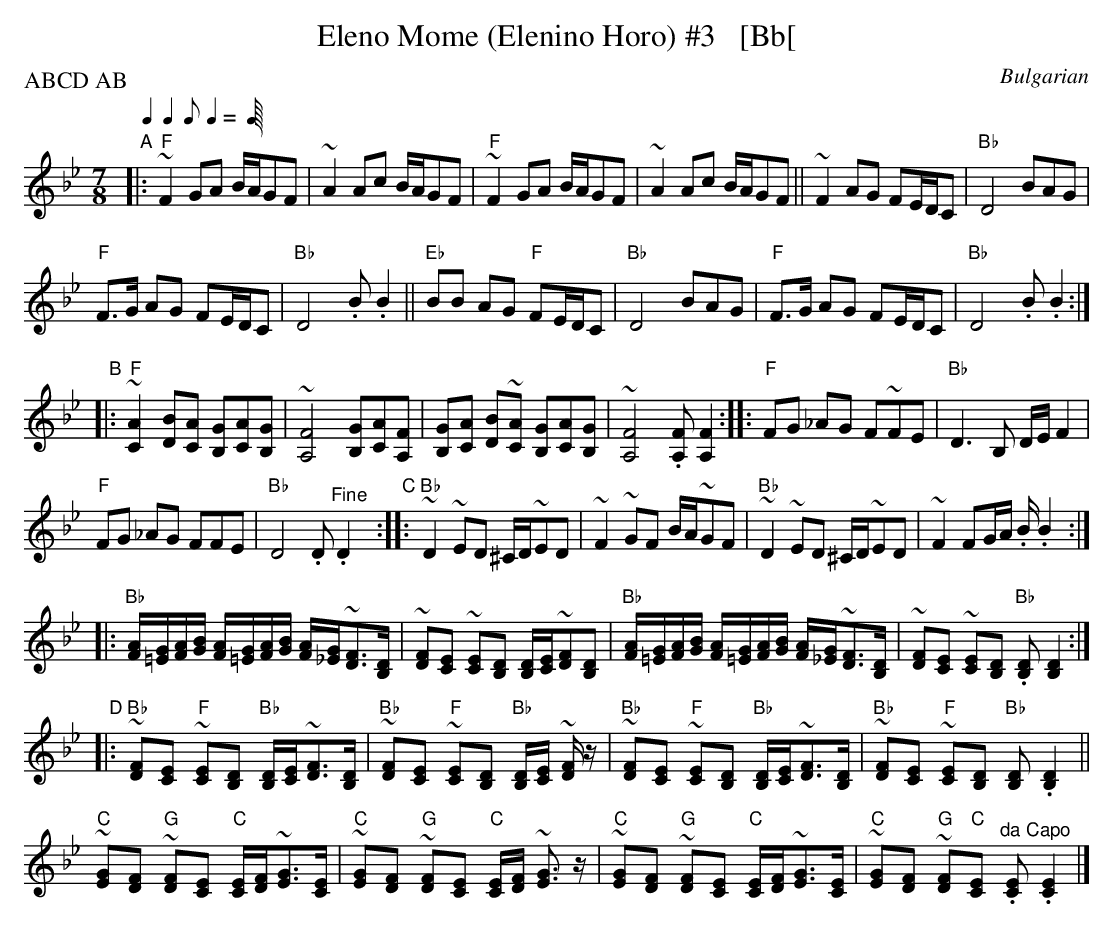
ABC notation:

X:1
T: Eleno Mome (Elenino Horo) #3   [Bb[
O: Bulgarian
L: 1/16
M: 7/8
P: ABCD AB
Q: 2/8 2/8 1/8 2/8
K: Bb
"A"|:\
"F"~F4 G2A2 BAG2F2 | ~A4 A2c2 BAG2F2 | "F"~F4 G2A2 BAG2F2 | ~A4 A2c2 BAG2F2 || ~F4 A2G2 F2EDC2 | "Bb"D8 B2A2G2 |
"F"F3G A2G2 F2EDC2 | "Bb"D8 .B2 .B4 ||\
"Eb"B2B2 A2G2 "F"F2EDC2 | "Bb"D8 B2A2G2 | "F"F3G A2G2 F2EDC2 | "Bb"D8 .B2 .B4 :|
"B"|:\
"F"~[A4C4] [B2D2][A2C2] [G2B,2][A2C2][G2B,2] | ~[F8A,8] [G2B,2][A2C2][F2A,2] |\
[G2B,2][A2C2] [B2D2]~[A2C2] [G2B,2][A2C2][G2B,2] | ~[F8A,8] .[F2A,2]k[F4A,4] ::\
"F"F2G2 _A2G2 F2~F2E2 |"Bb"D6 B,2 DEF4 |
"F"F2G2 _A2G2 F2F2E2 |"Bb"D8 .D2"^Fine".kD4 \
"C"::\
"Bb"~D4 ~E2D2 ^CD~E2D2 | ~F4 ~G2F2 BA~G2F2 | "Bb"~D4 ~E2D2 ^CD~E2D2 | ~F4 F2GA .B.kB4 :|
|:\
"Bb"[AF][G=E][AF][BG] [AF][G=E][AF][BG] [AF][G_E]~[F3D3][DB,] | ~[F2D2][E2C2] ~[E2C2][D2B,2] [DB,][EC]~[F2D2][D2B,2] |\
"Bb"[AF][G=E][AF][BG] [AF][G=E][AF][BG] [AF][G_E]~[F3D3][DB,] | ~[F2D2][E2C2] ~[E2C2][D2B,2] "Bb".[D2B,2]k[D4B,4] :|
"D"|:\
"Bb"~[F2D2][E2C2] "F"~[E2C2][D2B,2] "Bb"[DB,][EC]~[F3D3][DB,] | "Bb"~[F2D2][E2C2] "F"~[E2C2][D2B,2] "Bb"[DB,][EC] ~[FD]z |\
"Bb"~[F2D2][E2C2] "F"~[E2C2][D2B,2] "Bb"[DB,][EC]~[F3D3][DB,] | "Bb"~[F2D2][E2C2] "F"~[E2C2][D2B,2] "Bb"[D2.B,2]k.[D4B,4] ||\
[K:=B=e]
"C"~[G2E2][F2D2] "G"~[F2D2][E2C2] "C"[EC][FD]~[G3E3][EC] | "C"~[G2E2][F2D2] "G"~[F2D2][E2C2] "C"[EC][FD] ~[G3E3]z |\
"C"~[G2E2][F2D2] "G"~[F2D2][E2C2] "C"[EC][FD]~[G3E3][EC] | "C"~[G2E2][F2D2] "G"~[F2D2]"C"[E2C2] "^da Capo".[E2C2]k.[E4C4] |]
